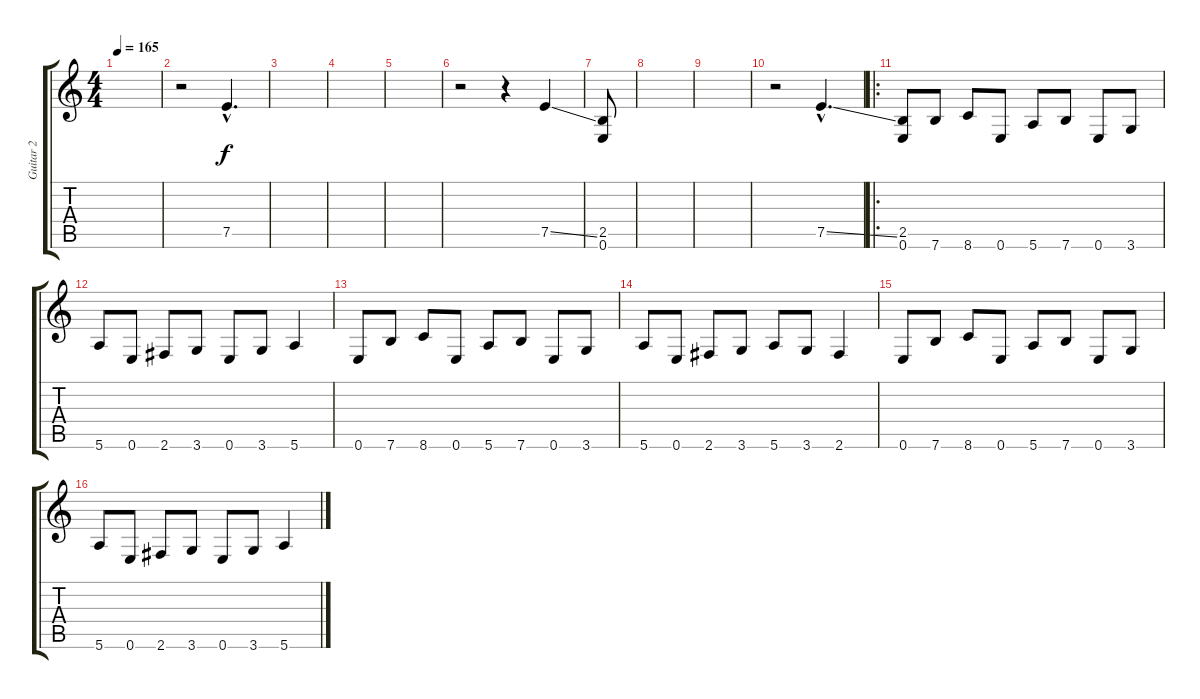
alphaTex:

\track ("Guitar 2" "Guitar 2") {instrument distortionguitar}
\staff {score tabs}
\tuning (E4 B3 G3 D3 A2 E2) {hide}
\ts (4 4)
\tempo 165
\clef g2
\ks c
|
r.2 7.5{hac}.4{d} |
|
|
|
r.2 r.4 7.5{ss}.4 |
(2.5 0.6).8 |
|
|
r.2 7.5{ss hac}.4{d} |
\ro
(2.5 0.6).8 7.6.8 8.6.8 0.6.8 5.6.8 7.6.8 0.6.8 3.6.8 |
5.6.8 0.6.8 2.6.8 3.6.8 0.6.8 3.6.8 5.6.4 |
0.6.8 7.6.8 8.6.8 0.6.8 5.6.8 7.6.8 0.6.8 3.6.8 |
5.6.8 0.6.8 2.6.8 3.6.8 5.6.8 3.6.8 2.6.4 |
0.6.8 7.6.8 8.6.8 0.6.8 5.6.8 7.6.8 0.6.8 3.6.8 |
5.6.8 0.6.8 2.6.8 3.6.8 0.6.8 3.6.8 5.6.4
